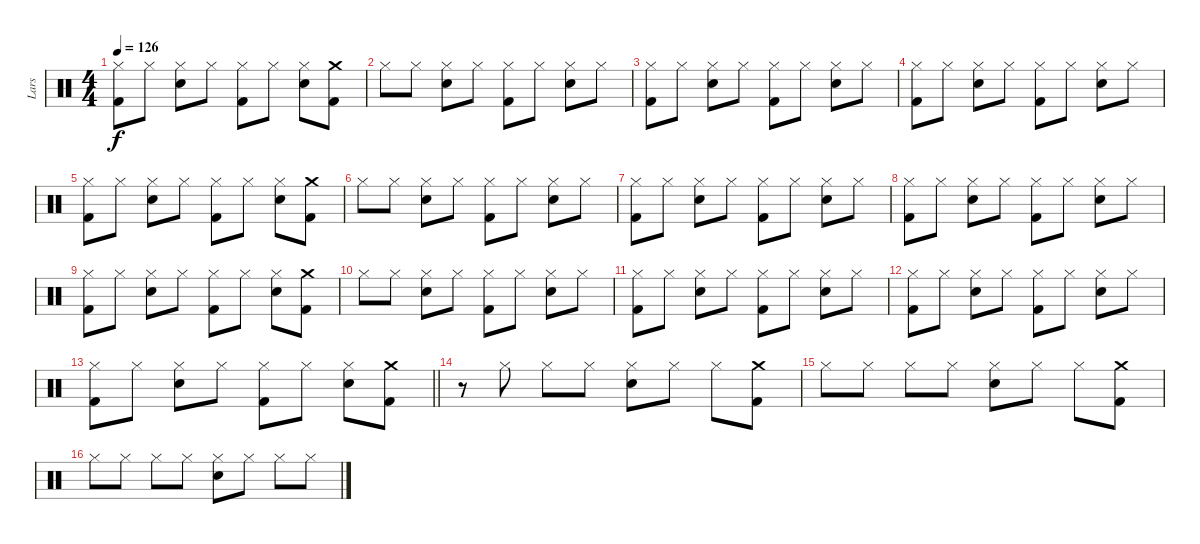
\track ("Lars" "Lars") {instrument percussion}
\staff {score}
\articulation defaults
\ts (4 4)
\tempo 126
\clef neutral
\ks c
("Kick (hit) 2" "Hi-Hat (closed)").8{dy f} "Hi-Hat (closed)".8 ("Electric Snare (hit)" "Hi-Hat (closed)").8 "Hi-Hat (closed)".8 ("Kick (hit) 2" "Hi-Hat (closed)").8 "Hi-Hat (closed)".8 ("Electric Snare (hit)" "Hi-Hat (closed)").8 ("Crash medium (hit)" "Kick (hit) 2").8 |
"Hi-Hat (closed)".8 "Hi-Hat (closed)".8 ("Electric Snare (hit)" "Hi-Hat (closed)").8 "Hi-Hat (closed)".8 ("Kick (hit) 2" "Hi-Hat (closed)").8 "Hi-Hat (closed)".8 ("Electric Snare (hit)" "Hi-Hat (closed)").8 "Hi-Hat (closed)".8 |
("Kick (hit) 2" "Hi-Hat (closed)").8 "Hi-Hat (closed)".8 ("Electric Snare (hit)" "Hi-Hat (closed)").8 "Hi-Hat (closed)".8 ("Kick (hit) 2" "Hi-Hat (closed)").8 "Hi-Hat (closed)".8 ("Electric Snare (hit)" "Hi-Hat (closed)").8 "Hi-Hat (closed)".8 |
("Kick (hit) 2" "Hi-Hat (closed)").8 "Hi-Hat (closed)".8 ("Electric Snare (hit)" "Hi-Hat (closed)").8 "Hi-Hat (closed)".8 ("Kick (hit) 2" "Hi-Hat (closed)").8 "Hi-Hat (closed)".8 ("Electric Snare (hit)" "Hi-Hat (closed)").8 "Hi-Hat (closed)".8 |
("Kick (hit) 2" "Hi-Hat (closed)").8 "Hi-Hat (closed)".8 ("Electric Snare (hit)" "Hi-Hat (closed)").8 "Hi-Hat (closed)".8 ("Kick (hit) 2" "Hi-Hat (closed)").8 "Hi-Hat (closed)".8 ("Electric Snare (hit)" "Hi-Hat (closed)").8 ("Kick (hit) 2" "Crash medium (hit)").8 |
"Hi-Hat (closed)".8 "Hi-Hat (closed)".8 ("Electric Snare (hit)" "Hi-Hat (closed)").8 "Hi-Hat (closed)".8 ("Kick (hit) 2" "Hi-Hat (closed)").8 "Hi-Hat (closed)".8 ("Electric Snare (hit)" "Hi-Hat (closed)").8 "Hi-Hat (closed)".8 |
("Kick (hit) 2" "Hi-Hat (closed)").8 "Hi-Hat (closed)".8 ("Electric Snare (hit)" "Hi-Hat (closed)").8 "Hi-Hat (closed)".8 ("Kick (hit) 2" "Hi-Hat (closed)").8 "Hi-Hat (closed)".8 ("Electric Snare (hit)" "Hi-Hat (closed)").8 "Hi-Hat (closed)".8 |
("Kick (hit) 2" "Hi-Hat (closed)").8 "Hi-Hat (closed)".8 ("Electric Snare (hit)" "Hi-Hat (closed)").8 "Hi-Hat (closed)".8 ("Kick (hit) 2" "Hi-Hat (closed)").8 "Hi-Hat (closed)".8 ("Electric Snare (hit)" "Hi-Hat (closed)").8 "Hi-Hat (closed)".8 |
("Kick (hit) 2" "Hi-Hat (closed)").8 "Hi-Hat (closed)".8 ("Electric Snare (hit)" "Hi-Hat (closed)").8 "Hi-Hat (closed)".8 ("Kick (hit) 2" "Hi-Hat (closed)").8 "Hi-Hat (closed)".8 ("Electric Snare (hit)" "Hi-Hat (closed)").8 ("Kick (hit) 2" "Crash medium (hit)").8 |
"Hi-Hat (closed)".8 "Hi-Hat (closed)".8 ("Electric Snare (hit)" "Hi-Hat (closed)").8 "Hi-Hat (closed)".8 ("Kick (hit) 2" "Hi-Hat (closed)").8 "Hi-Hat (closed)".8 ("Electric Snare (hit)" "Hi-Hat (closed)").8 "Hi-Hat (closed)".8 |
("Kick (hit) 2" "Hi-Hat (closed)").8 "Hi-Hat (closed)".8 ("Electric Snare (hit)" "Hi-Hat (closed)").8 "Hi-Hat (closed)".8 ("Kick (hit) 2" "Hi-Hat (closed)").8 "Hi-Hat (closed)".8 ("Electric Snare (hit)" "Hi-Hat (closed)").8 "Hi-Hat (closed)".8 |
("Kick (hit) 2" "Hi-Hat (closed)").8 "Hi-Hat (closed)".8 ("Electric Snare (hit)" "Hi-Hat (closed)").8 "Hi-Hat (closed)".8 ("Kick (hit) 2" "Hi-Hat (closed)").8 "Hi-Hat (closed)".8 ("Electric Snare (hit)" "Hi-Hat (closed)").8 "Hi-Hat (closed)".8 |
\barLineRight lightlight
("Kick (hit) 2" "Hi-Hat (closed)").8 "Hi-Hat (closed)".8 ("Electric Snare (hit)" "Hi-Hat (closed)").8 "Hi-Hat (closed)".8 ("Kick (hit) 2" "Hi-Hat (closed)").8 "Hi-Hat (closed)".8 ("Electric Snare (hit)" "Hi-Hat (closed)").8 ("Kick (hit) 2" "Crash medium (hit)").8 |
r.8 "Hi-Hat (closed)".8 "Hi-Hat (closed)".8 "Hi-Hat (closed)".8 ("Electric Snare (hit)" "Hi-Hat (closed)").8 "Hi-Hat (closed)".8 "Hi-Hat (closed)".8 ("Kick (hit) 2" "Crash medium (hit)").8 |
"Hi-Hat (closed)".8 "Hi-Hat (closed)".8 "Hi-Hat (closed)".8 "Hi-Hat (closed)".8 ("Electric Snare (hit)" "Hi-Hat (closed)").8 "Hi-Hat (closed)".8 "Hi-Hat (closed)".8 ("Crash medium (hit)" "Kick (hit) 2").8 |
"Hi-Hat (closed)".8 "Hi-Hat (closed)".8 "Hi-Hat (closed)".8 "Hi-Hat (closed)".8 ("Electric Snare (hit)" "Hi-Hat (closed)").8 "Hi-Hat (closed)".8 "Hi-Hat (closed)".8 "Hi-Hat (closed)".8
